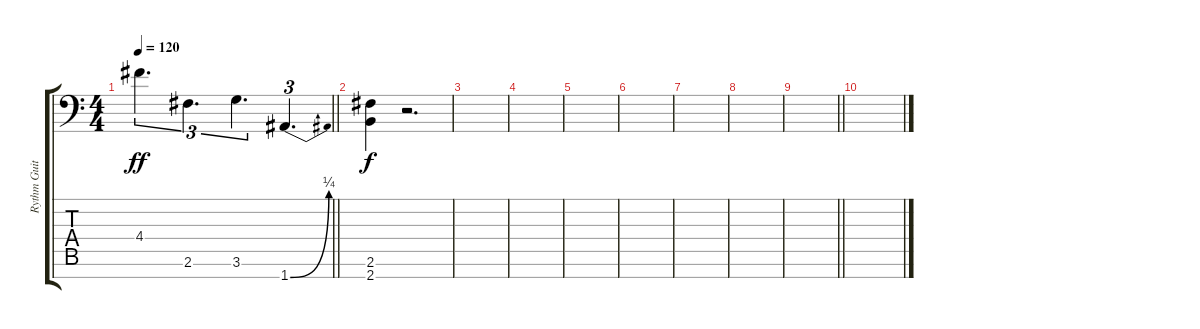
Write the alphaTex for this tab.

\track ("Rythm Guitar #1" "Rythm Guit") {instrument distortionguitar}
\staff {score tabs}
\tuning (D4 A3 E3 D3 A2 E2 A1) {hide}
\ts (4 4)
\tempo 120
\clef f4
\barLineRight lightlight
\ks c
4.4.4{d tu (3 2) dy ff} 2.6.4{d tu (3 2)} 3.6.4{d tu (3 2)} 1.7{be (bend 0 0 60 1)}.4{d tu (3 2)} |
\section ("" "")
(2.6 2.7).4{dy f} r.2{d} |
|
|
|
|
|
|
\barLineRight lightlight
|
\section ("" "")
